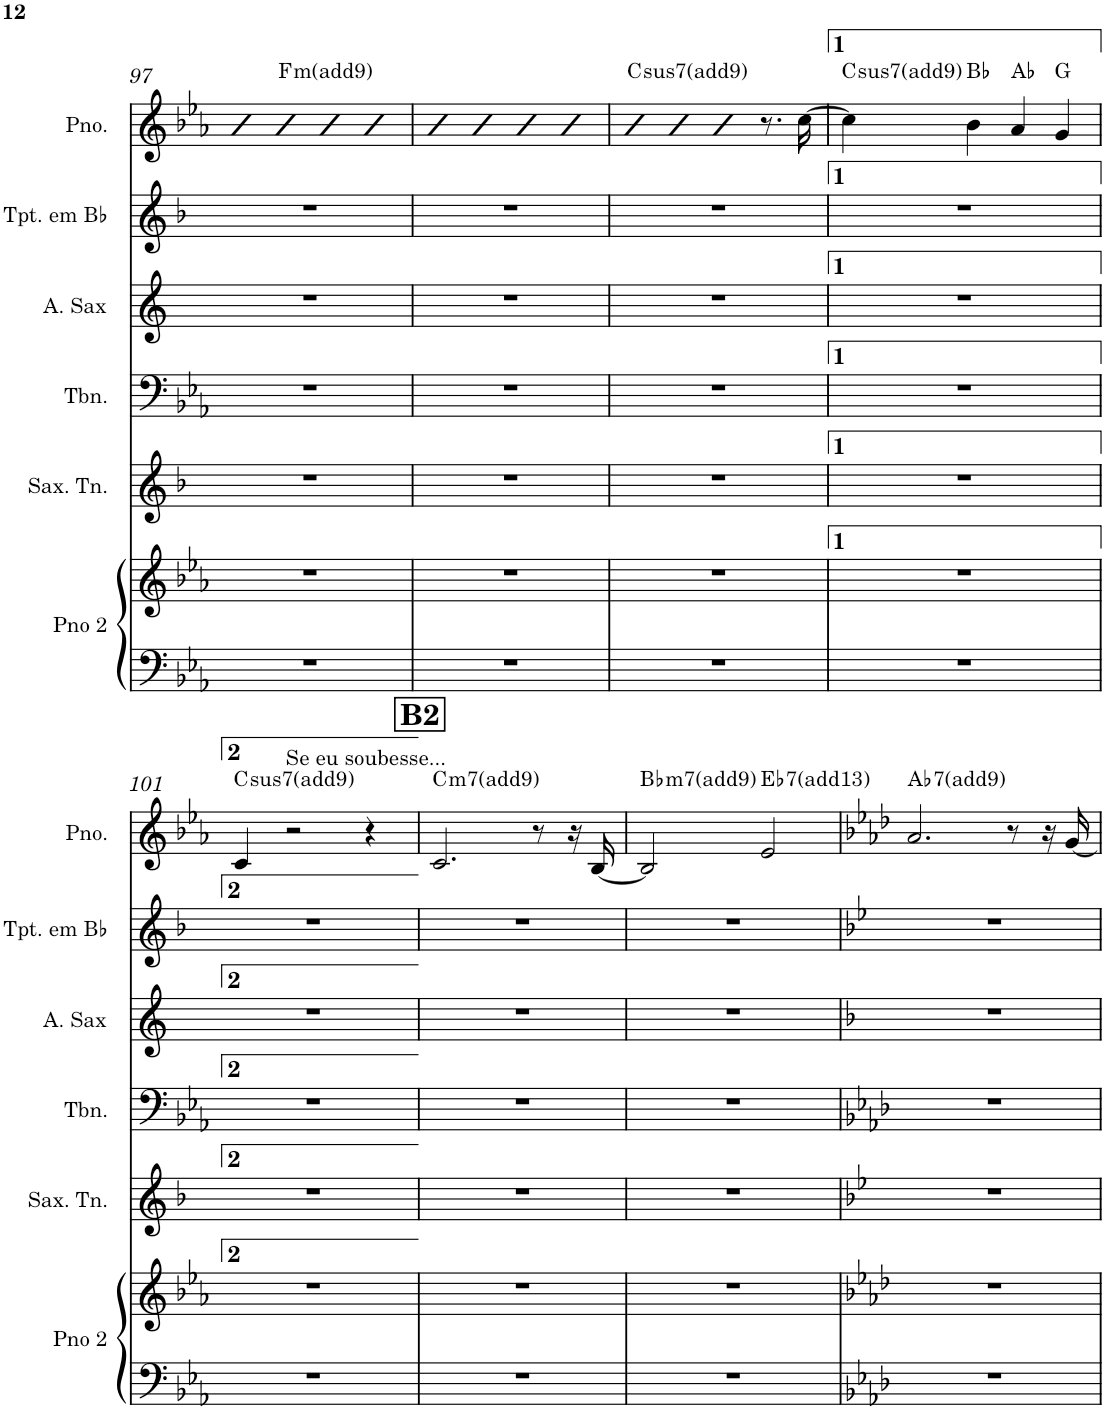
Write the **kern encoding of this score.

**kern	**kern	**kern	**kern	**kern	**kern	**kern	**harte
*part6	*part6	*part5	*part4	*part3	*part2	*part1	*part1
*staff7	*staff6	*staff5	*staff4	*staff3	*staff2	*staff1	*
*I"Piano 2	*	*I"Saxofone Tenor	*I"Trombone	*I"Alto Saxophone	*I"Trompete em Bb	*I"Piano	*
*I'Pno 2	*	*I'Sax. Tn.	*I'Tbn.	*I'A. Sax	*I'Tpt. em Bb	*I'Pno.	*
!!LO:PB:g=z
*clefF4	*clefG2	*clefG2	*clefF4	*clefG2	*clefG2	*clefG2	*
*	*	*Trd8c14	*	*Trd5c9	*Trd1c2	*	*
*k[b-e-a-]	*k[b-e-a-]	*k[b-]	*k[b-e-a-]	*k[]	*k[b-]	*k[b-e-a-]	*
*M4/4	*M4/4	*M4/4	*M4/4	*M4/4	*M4/4	*M4/4	*
=97	=97	=97	=97	=97	=97	=97	=97
1r	1r	1r	1r	1r	1r	4b-	.
!	!	!	!	!	!	!	!LO:H:kt=m
.	.	.	.	.	.	4b-	F:min(9)
.	.	.	.	.	.	4b-	.
.	.	.	.	.	.	4b-	.
=98	=98	=98	=98	=98	=98	=98	=98
1r	1r	1r	1r	1r	1r	4b-	.
.	.	.	.	.	.	4b-	.
.	.	.	.	.	.	4b-	.
.	.	.	.	.	.	4b-	.
=99	=99	=99	=99	=99	=99	=99	=99
!	!	!	!	!	!	!	!LO:H:kt=7
1r	1r	1r	1r	1r	1r	4b-	C:maj(9)
.	.	.	.	.	.	4b-	.
.	.	.	.	.	.	4b-	.
.	.	.	.	.	.	8.r	.
.	.	.	.	.	.	[16cc\	.
=100	=100	=100	=100	=100	=100	=100	=100
!	!	!	!	!	!	!	!LO:H:kt=7
1r	1r	1r	1r	1r	1r	4cc\]	C:maj(9)
.	.	.	.	.	.	4b-\	Bb:maj
.	.	.	.	.	.	4a-/	Ab:maj
.	.	.	.	.	.	4g/	G:maj
!!LO:LB:g=z
=101	=101	=101	=101	=101	=101	=101	=101
!	!	!	!	!	!	!	!LO:H:kt=7
1r	1r	1r	1r	1r	1r	4c/	C:maj(9)
!	!	!	!	!	!	!LO:TX:a:t=Se eu soubesse...	!
.	.	.	.	.	.	2r	.
.	.	.	.	.	.	4r	.
!!LO:REH:place=s1:a:B:cj:fs=14:t=B2
=102	=102	=102	=102	=102	=102	=102	=102
!	!	!	!	!	!	!	!LO:H:kt=m7
1r	1r	1r	1r	1r	1r	2.c/	C:min7(9)
.	.	.	.	.	.	8r	.
.	.	.	.	.	.	16r	.
.	.	.	.	.	.	[16B-/	.
=103	=103	=103	=103	=103	=103	=103	=103
!	!	!	!	!	!	!	!LO:H:kt=m7
1r	1r	1r	1r	1r	1r	2B-/]	Bb:min7(9)
!	!	!	!	!	!	!	!LO:H:kt=7
.	.	.	.	.	.	2e-/	Eb:7(13)
=104	=104	=104	=104	=104	=104	=104	=104
*k[b-e-a-d-]	*k[b-e-a-d-]	*k[b-e-]	*k[b-e-a-d-]	*k[b-]	*k[b-e-]	*k[b-e-a-d-]	*
!	!	!	!	!	!	!	!LO:H:kt=7
1r	1r	1r	1r	1r	1r	2.a-/	Ab:7(9)
.	.	.	.	.	.	8r	.
.	.	.	.	.	.	16r	.
.	.	.	.	.	.	[16g/	.
=	=	=	=	=	=	=	=
*-	*-	*-	*-	*-	*-	*-	*-
